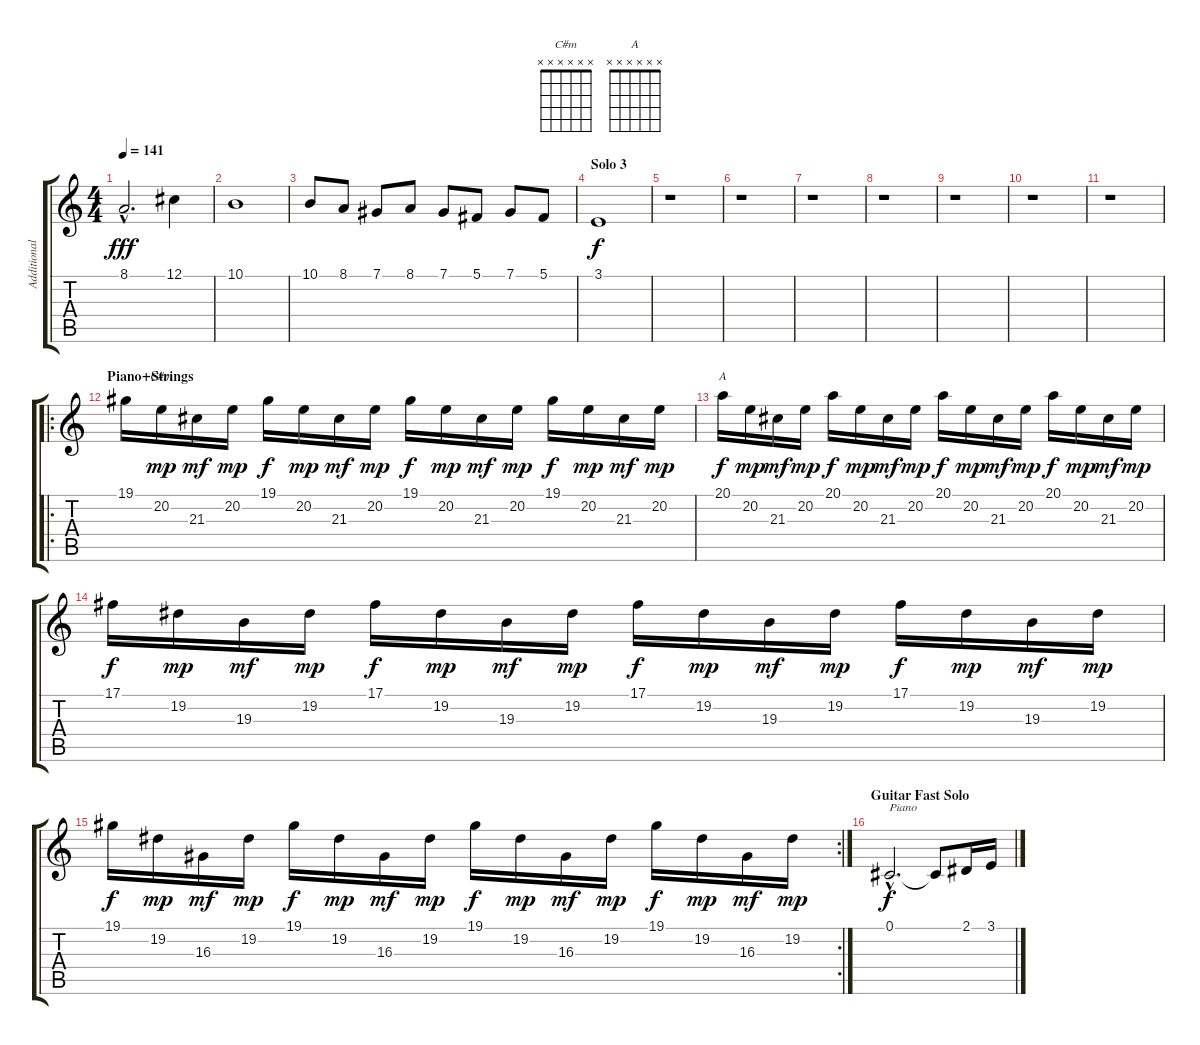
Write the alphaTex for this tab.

\track ("Additional Instruments" "Additional") {instrument electricgrandpiano}
\staff {score tabs}
\tuning (Db4 Ab3 E3 B2 Gb2 Db2) {hide}
\chord ("C#m" x x x x x x)
\chord ("A" x x x x x x)
\ts (4 4)
\tempo 141
\clef g2
\ks c
8.1{hac}.2{d dy fff} 12.1.4 |
10.1.1 |
10.1.8 8.1.8 7.1.8 8.1.8 7.1.8 5.1.8 7.1.8 5.1.8 |
\section ("" "Solo 3")
3.1.1{dy f} |
r.1 |
r.1 |
r.1 |
r.1 |
r.1 |
r.1 |
r.1 |
\ro
\section ("" "Piano+Strings")
19.1.16{volume 16 instrument electricgrandpiano} 20.2.16{ch "C#m" dy mp} 21.3.16{dy mf} 20.2.16{dy mp} 19.1.16{dy f} 20.2.16{dy mp} 21.3.16{dy mf} 20.2.16{dy mp} 19.1.16{dy f} 20.2.16{dy mp} 21.3.16{dy mf} 20.2.16{dy mp} 19.1.16{dy f} 20.2.16{dy mp} 21.3.16{dy mf} 20.2.16{dy mp} |
20.1.16{ch "A" dy f volume 16 instrument electricgrandpiano} 20.2.16{dy mp} 21.3.16{dy mf} 20.2.16{dy mp} 20.1.16{dy f} 20.2.16{dy mp} 21.3.16{dy mf} 20.2.16{dy mp} 20.1.16{dy f} 20.2.16{dy mp} 21.3.16{dy mf} 20.2.16{dy mp} 20.1.16{dy f} 20.2.16{dy mp} 21.3.16{dy mf} 20.2.16{dy mp} |
17.1.16{dy f} 19.2.16{dy mp} 19.3.16{dy mf} 19.2.16{dy mp} 17.1.16{dy f} 19.2.16{dy mp} 19.3.16{dy mf} 19.2.16{dy mp} 17.1.16{dy f} 19.2.16{dy mp} 19.3.16{dy mf} 19.2.16{dy mp} 17.1.16{dy f} 19.2.16{dy mp} 19.3.16{dy mf} 19.2.16{dy mp} |
\rc 2
19.1.16{dy f} 19.2.16{dy mp} 16.3.16{dy mf} 19.2.16{dy mp} 19.1.16{dy f} 19.2.16{dy mp} 16.3.16{dy mf} 19.2.16{dy mp} 19.1.16{dy f} 19.2.16{dy mp} 16.3.16{dy mf} 19.2.16{dy mp} 19.1.16{dy f} 19.2.16{dy mp} 16.3.16{dy mf} 19.2.16{dy mp} |
\section ("" "Guitar Fast Solo")
0.1{hac}.2{d txt "Piano" dy f volume 16 instrument electricgrandpiano} 0.1{t}.8 2.1.16 3.1.16
